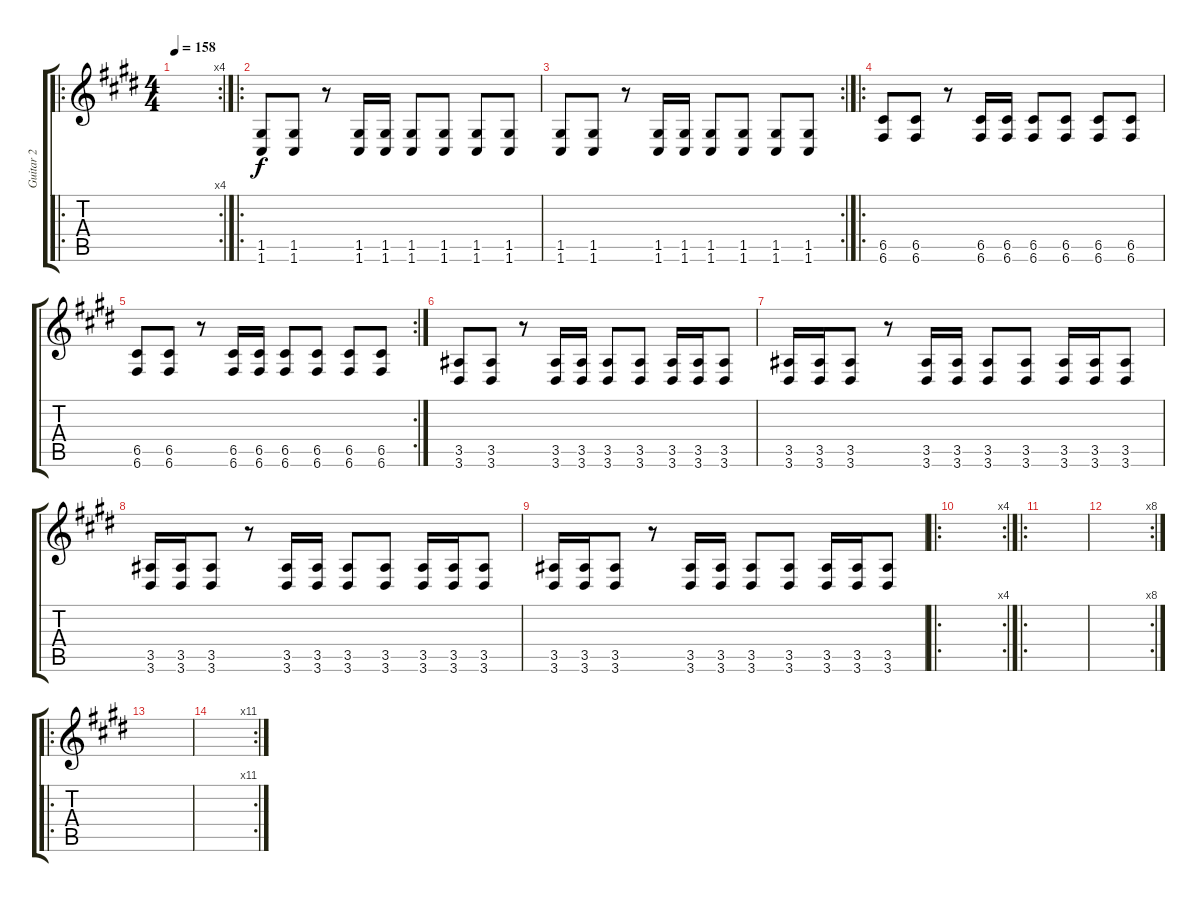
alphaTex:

\track ("Guitar 2" "Guitar 2") {instrument overdrivenguitar}
\staff {score tabs}
\tuning (E4 C4 G3 C3 G2 C2) {hide}
\ro
\rc 4
\ts (4 4)
\tempo 158
\clef g2
\ks c#minor
|
\ro
(1.5 1.6).8 (1.5 1.6).8 r.8 (1.5 1.6).16 (1.5 1.6).16 (1.5 1.6).8 (1.5 1.6).8 (1.5 1.6).8 (1.5 1.6).8 |
\rc 2
(1.5 1.6).8 (1.5 1.6).8 r.8 (1.5 1.6).16 (1.5 1.6).16 (1.5 1.6).8 (1.5 1.6).8 (1.5 1.6).8 (1.5 1.6).8 |
\ro
(6.5 6.6).8 (6.5 6.6).8 r.8 (6.5 6.6).16 (6.5 6.6).16 (6.5 6.6).8 (6.5 6.6).8 (6.5 6.6).8 (6.5 6.6).8 |
\rc 2
(6.5 6.6).8 (6.5 6.6).8 r.8 (6.5 6.6).16 (6.5 6.6).16 (6.5 6.6).8 (6.5 6.6).8 (6.5 6.6).8 (6.5 6.6).8 |
(3.5 3.6).8 (3.5 3.6).8 r.8 (3.5 3.6).16 (3.5 3.6).16 (3.5 3.6).8 (3.5 3.6).8 (3.5 3.6).16 (3.5 3.6).16 (3.5 3.6).8 |
(3.5 3.6).16 (3.5 3.6).16 (3.5 3.6).8 r.8 (3.5 3.6).16 (3.5 3.6).16 (3.5 3.6).8 (3.5 3.6).8 (3.5 3.6).16 (3.5 3.6).16 (3.5 3.6).8 |
(3.5 3.6).16 (3.5 3.6).16 (3.5 3.6).8 r.8 (3.5 3.6).16 (3.5 3.6).16 (3.5 3.6).8 (3.5 3.6).8 (3.5 3.6).16 (3.5 3.6).16 (3.5 3.6).8 |
(3.5 3.6).16 (3.5 3.6).16 (3.5 3.6).8 r.8 (3.5 3.6).16 (3.5 3.6).16 (3.5 3.6).8 (3.5 3.6).8 (3.5 3.6).16 (3.5 3.6).16 (3.5 3.6).8 |
\ro
\rc 4
|
\ro
|
\rc 8
|
\ro
|
\rc 11
